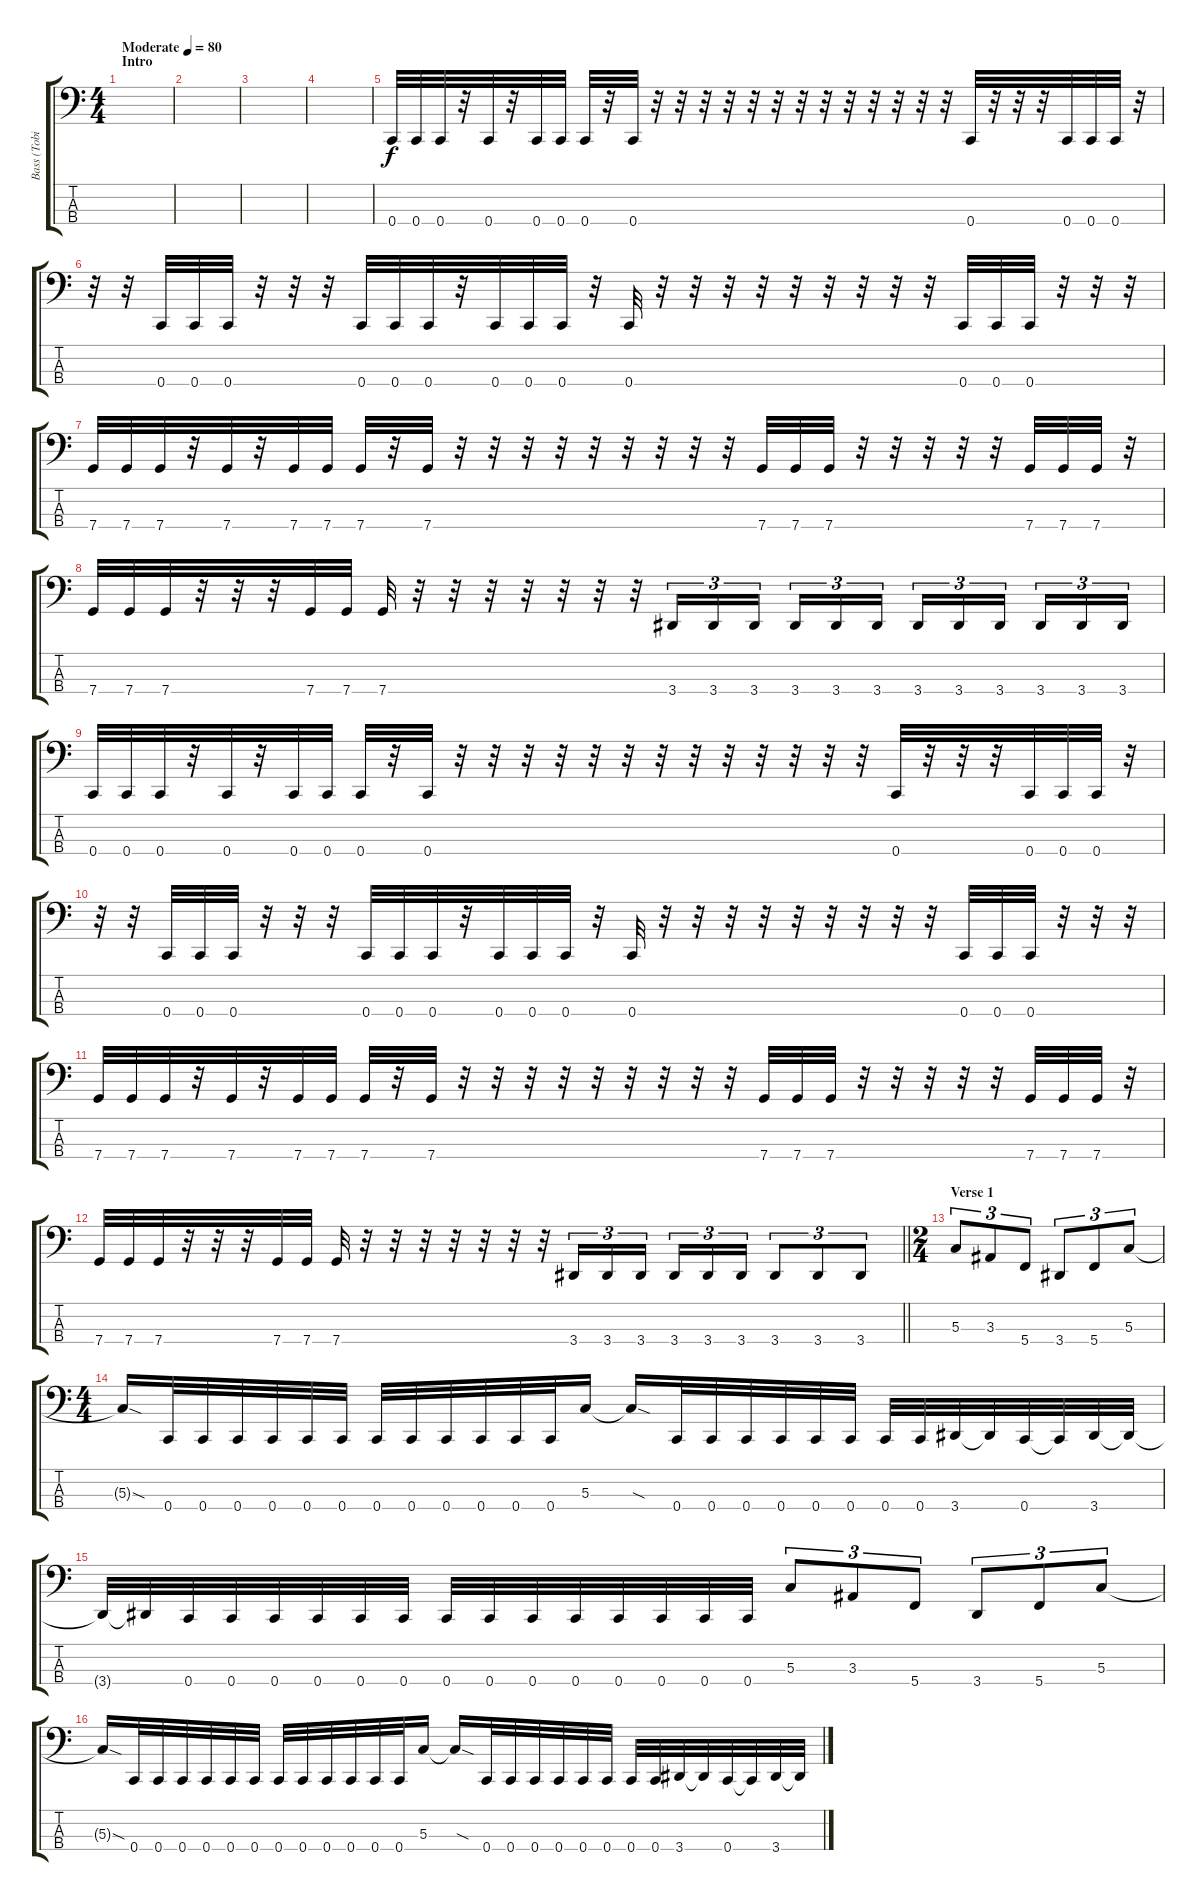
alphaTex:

\track ("Bass (Tobi)" "Bass (Tobi") {instrument electricbassfinger}
\staff {score tabs}
\tuning (F2 C2 G1 C1) {hide}
\ts (4 4)
\section ("" "Intro")
\tempo (80 "Moderate")
\clef f4
\ks c
|
|
|
|
0.4.32 0.4.32 0.4.32 r.32 0.4.32 r.32 0.4.32 0.4.32 0.4.32 r.32 0.4.32 r.32 r.32 r.32 r.32 r.32 r.32 r.32 r.32 r.32 r.32 r.32 r.32 r.32 0.4.32 r.32 r.32 r.32 0.4.32 0.4.32 0.4.32 r.32 |
r.32 r.32 0.4.32 0.4.32 0.4.32 r.32 r.32 r.32 0.4.32 0.4.32 0.4.32 r.32 0.4.32 0.4.32 0.4.32 r.32 0.4.32 r.32 r.32 r.32 r.32 r.32 r.32 r.32 r.32 r.32 0.4.32 0.4.32 0.4.32 r.32 r.32 r.32 |
7.4.32 7.4.32 7.4.32 r.32 7.4.32 r.32 7.4.32 7.4.32 7.4.32 r.32 7.4.32 r.32 r.32 r.32 r.32 r.32 r.32 r.32 r.32 r.32 7.4.32 7.4.32 7.4.32 r.32 r.32 r.32 r.32 r.32 7.4.32 7.4.32 7.4.32 r.32 |
7.4.32 7.4.32 7.4.32 r.32 r.32 r.32 7.4.32 7.4.32 7.4.32 r.32 r.32 r.32 r.32 r.32 r.32 r.32 3.4.16{tu (3 2)} 3.4.16{tu (3 2)} 3.4.16{tu (3 2) beam splitsecondary} 3.4.16{tu (3 2)} 3.4.16{tu (3 2)} 3.4.16{tu (3 2)} 3.4.16{tu (3 2)} 3.4.16{tu (3 2)} 3.4.16{tu (3 2) beam splitsecondary} 3.4.16{tu (3 2)} 3.4.16{tu (3 2)} 3.4.16{tu (3 2)} |
0.4.32 0.4.32 0.4.32 r.32 0.4.32 r.32 0.4.32 0.4.32 0.4.32 r.32 0.4.32 r.32 r.32 r.32 r.32 r.32 r.32 r.32 r.32 r.32 r.32 r.32 r.32 r.32 0.4.32 r.32 r.32 r.32 0.4.32 0.4.32 0.4.32 r.32 |
r.32 r.32 0.4.32 0.4.32 0.4.32 r.32 r.32 r.32 0.4.32 0.4.32 0.4.32 r.32 0.4.32 0.4.32 0.4.32 r.32 0.4.32 r.32 r.32 r.32 r.32 r.32 r.32 r.32 r.32 r.32 0.4.32 0.4.32 0.4.32 r.32 r.32 r.32 |
7.4.32 7.4.32 7.4.32 r.32 7.4.32 r.32 7.4.32 7.4.32 7.4.32 r.32 7.4.32 r.32 r.32 r.32 r.32 r.32 r.32 r.32 r.32 r.32 7.4.32 7.4.32 7.4.32 r.32 r.32 r.32 r.32 r.32 7.4.32 7.4.32 7.4.32 r.32 |
\barLineRight lightlight
7.4.32 7.4.32 7.4.32 r.32 r.32 r.32 7.4.32 7.4.32 7.4.32 r.32 r.32 r.32 r.32 r.32 r.32 r.32 3.4.16{tu (3 2)} 3.4.16{tu (3 2)} 3.4.16{tu (3 2) beam splitsecondary} 3.4.16{tu (3 2)} 3.4.16{tu (3 2)} 3.4.16{tu (3 2)} 3.4.8{tu (3 2)} 3.4.8{tu (3 2)} 3.4.8{tu (3 2)} |
\ts (2 4)
\section ("" "Verse 1")
5.3.8{tu (3 2)} 3.3.8{tu (3 2)} 5.4.8{tu (3 2)} 3.4.8{tu (3 2)} 5.4.8{tu (3 2)} 5.3.8{tu (3 2)} |
\ts (4 4)
5.3{sod t}.16 0.4.32 0.4.32 0.4.32 0.4.32 0.4.32 0.4.32 0.4.32 0.4.32 0.4.32 0.4.32 0.4.32 0.4.32 5.3.16 5.3{sod t}.16 0.4.32 0.4.32 0.4.32 0.4.32 0.4.32 0.4.32 0.4.32 0.4.32 3.4.32 3.4{t}.32 0.4.32 0.4{t}.32 3.4.32 3.4{t}.32 |
3.4{t}.32 3.4{t}.32 0.4.32 0.4.32 0.4.32 0.4.32 0.4.32 0.4.32 0.4.32 0.4.32 0.4.32 0.4.32 0.4.32 0.4.32 0.4.32 0.4.32 5.3.8{tu (3 2)} 3.3.8{tu (3 2)} 5.4.8{tu (3 2)} 3.4.8{tu (3 2)} 5.4.8{tu (3 2)} 5.3.8{tu (3 2)} |
5.3{sod t}.16 0.4.32 0.4.32 0.4.32 0.4.32 0.4.32 0.4.32 0.4.32 0.4.32 0.4.32 0.4.32 0.4.32 0.4.32 5.3.16 5.3{sod t}.16 0.4.32 0.4.32 0.4.32 0.4.32 0.4.32 0.4.32 0.4.32 0.4.32 3.4.32 3.4{t}.32 0.4.32 0.4{t}.32 3.4.32 3.4{t}.32
